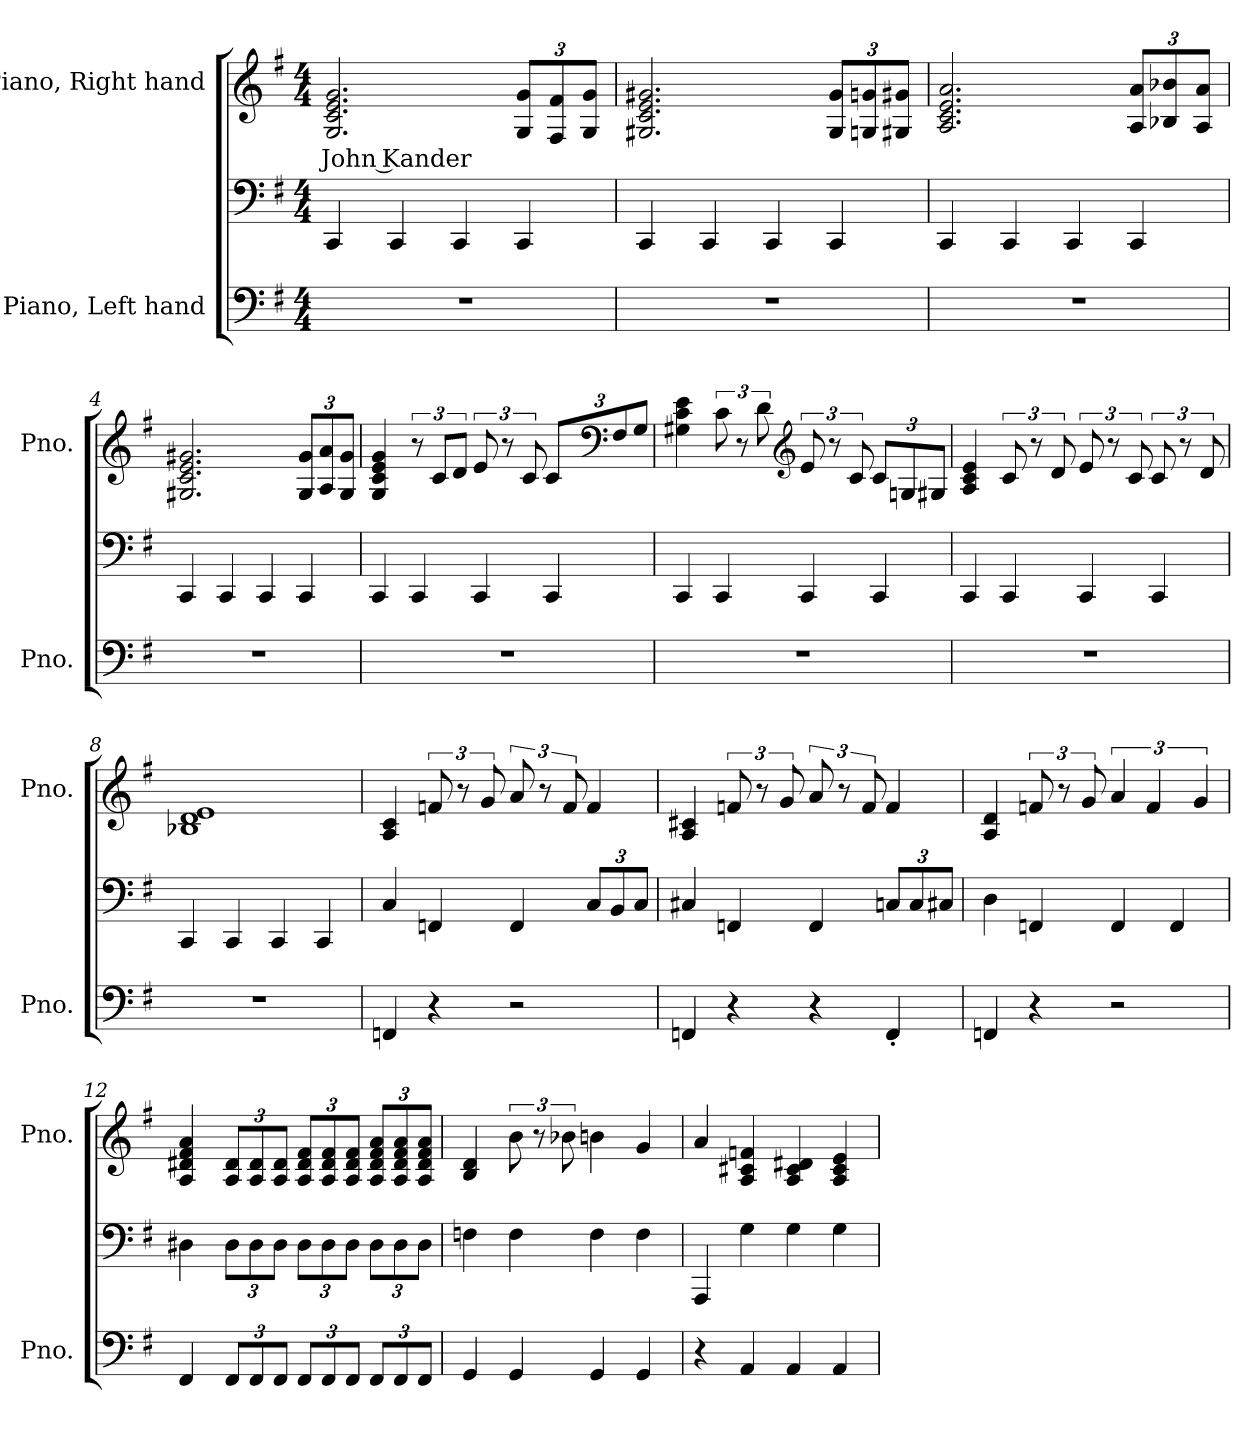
**kern	**kern	**kern	**text
*part2	*part2	*part1	*part1
*staff3	*staff2	*staff1	*staff1
*I"Piano, Left hand	*	*I"Piano, Right hand	*
*I'Pno.	*	*I'Pno.	*
*clefF4	*clefF4	*clefG2	*
*k[f#]	*k[f#]	*k[f#]	*
*M4/4	*M4/4	*M4/4	*
*MM120	*MM120	*MM120	*
=1	=1	=1	=1
!	!	!	!LO:LY:b
1r	4CC/	2.G/ 2.c/ 2.e/ 2.g/	John Kander
.	4CC/	.	.
.	4CC/	.	.
*	*	*Xbrackettup	*
.	4CC/	12G/ 12g/L	.
.	.	12F#/ 12f#/	.
.	.	12G/ 12g/J	.
=2	=2	=2	=2
1r	4CC/	2.G#X/ 2.c/ 2.e/ 2.g#X/	.
.	4CC/	.	.
.	4CC/	.	.
.	4CC/	12G#/ 12g#/L	.
.	.	12Gn/ 12gn/	.
.	.	12G#X/ 12g#X/J	.
=3	=3	=3	=3
1r	4CC/	2.A/ 2.c/ 2.e/ 2.a/	.
.	4CC/	.	.
.	4CC/	.	.
.	4CC/	12A/ 12a/L	.
.	.	12B-X/ 12b-X/	.
.	.	12A/ 12a/J	.
!!LO:LB:g=z
=4	=4	=4	=4
1r	4CC/	2.G#X/ 2.c/ 2.e/ 2.g#X/	.
.	4CC/	.	.
.	4CC/	.	.
.	4CC/	12G#/ 12g#/L	.
.	.	12A/ 12a/	.
.	.	12G#/ 12g#/J	.
=5	=5	=5	=5
1r	4CC/	4G/ 4c/ 4e/ 4g/	.
*	*	*brackettup	*
.	4CC/	12r	.
.	.	12c/L	.
.	.	12d/J	.
.	4CC/	12e/	.
.	.	12r	.
.	.	12c/	.
*	*	*Xbrackettup	*
.	4CC/	12c/L	.
*	*	*clefF4	*
.	.	12F#/	.
.	.	12G/J	.
=6	=6	=6	=6
1r	4CC/	4G#X\ 4c\ 4e\	.
*	*	*brackettup	*
.	4CC/	12c\	.
.	.	12r	.
.	.	12d\	.
*	*	*clefG2	*
.	4CC/	12e/	.
.	.	12r	.
.	.	12c/	.
*	*	*Xbrackettup	*
.	4CC/	12c/L	.
.	.	12Gn/	.
.	.	12G#X/J	.
!!LO:LB:g=z
=7	=7	=7	=7
1r	4CC/	4A/ 4c/ 4e/	.
*	*	*brackettup	*
.	4CC/	12c/	.
.	.	12r	.
.	.	12d/	.
.	4CC/	12e/	.
.	.	12r	.
.	.	12c/	.
.	4CC/	12c/	.
.	.	12r	.
.	.	12d/	.
=8	=8	=8	=8
1r	4CC/	1B-X 1d 1e	.
.	4CC/	.	.
.	4CC/	.	.
.	4CC/	.	.
=9	=9	=9	=9
4FFn/	4C/	4A/ 4c/	.
4r	4FFn/	12fn/	.
.	.	12r	.
.	.	12g/	.
2r	4FF/	12a/	.
.	.	12r	.
.	.	12f/	.
*	*Xbrackettup	*	*
.	12C/L	4f/	.
.	12BB/	.	.
.	12C/J	.	.
!!LO:LB:g=z
=10	=10	=10	=10
4FFn/	4C#X/	4A/ 4c#X/	.
4r	4FFn/	12fn/	.
.	.	12r	.
.	.	12g/	.
4r	4FF/	12a/	.
.	.	12r	.
.	.	12f/	.
4FF'/	12Cn/L	4f/	.
.	12C/	.	.
.	12C#X/J	.	.
=11	=11	=11	=11
4FFn/	4D\	4A/ 4d/	.
4r	4FFn/	12fn/	.
.	.	12r	.
.	.	12g/	.
2r	4FF/	6a/	.
.	.	6f/	.
.	4FF/	.	.
.	.	6g/	.
=12	=12	=12	=12
4FF#/	4D#X\	4A/ 4d#X/ 4f#/ 4a/	.
*Xbrackettup	*	*Xbrackettup	*
12FF#/L	12D#\L	12A/ 12d#/L	.
12FF#/	12D#\	12A/ 12d#/	.
12FF#/J	12D#\J	12A/ 12d#/J	.
12FF#/L	12D#\L	12A/ 12d#/ 12f#/L	.
12FF#/	12D#\	12A/ 12d#/ 12f#/	.
12FF#/J	12D#\J	12A/ 12d#/ 12f#/J	.
12FF#/L	12D#\L	12A/ 12d#/ 12f#/ 12a/L	.
12FF#/	12D#\	12A/ 12d#/ 12f#/ 12a/	.
12FF#/J	12D#\J	12A/ 12d#/ 12f#/ 12a/J	.
!!LO:PB:g=z
=13	=13	=13	=13
4GG/	4Fn\	4B/ 4d/	.
*	*	*brackettup	*
4GG/	4F\	12b\	.
.	.	12r	.
.	.	12b-X\	.
4GG/	4F\	4bn\	.
4GG/	4F\	4g/	.
=14	=14	=14	=14
4r	4AAA/	4a/	.
4AA/	4G\	4A/ 4c#X/ 4fn/	.
4AA/	4G\	4A/ 4c#/ 4d#X/	.
4AA/	4G\	4A/ 4c#/ 4e/	.
=	=	=	=
*-	*-	*-	*-
